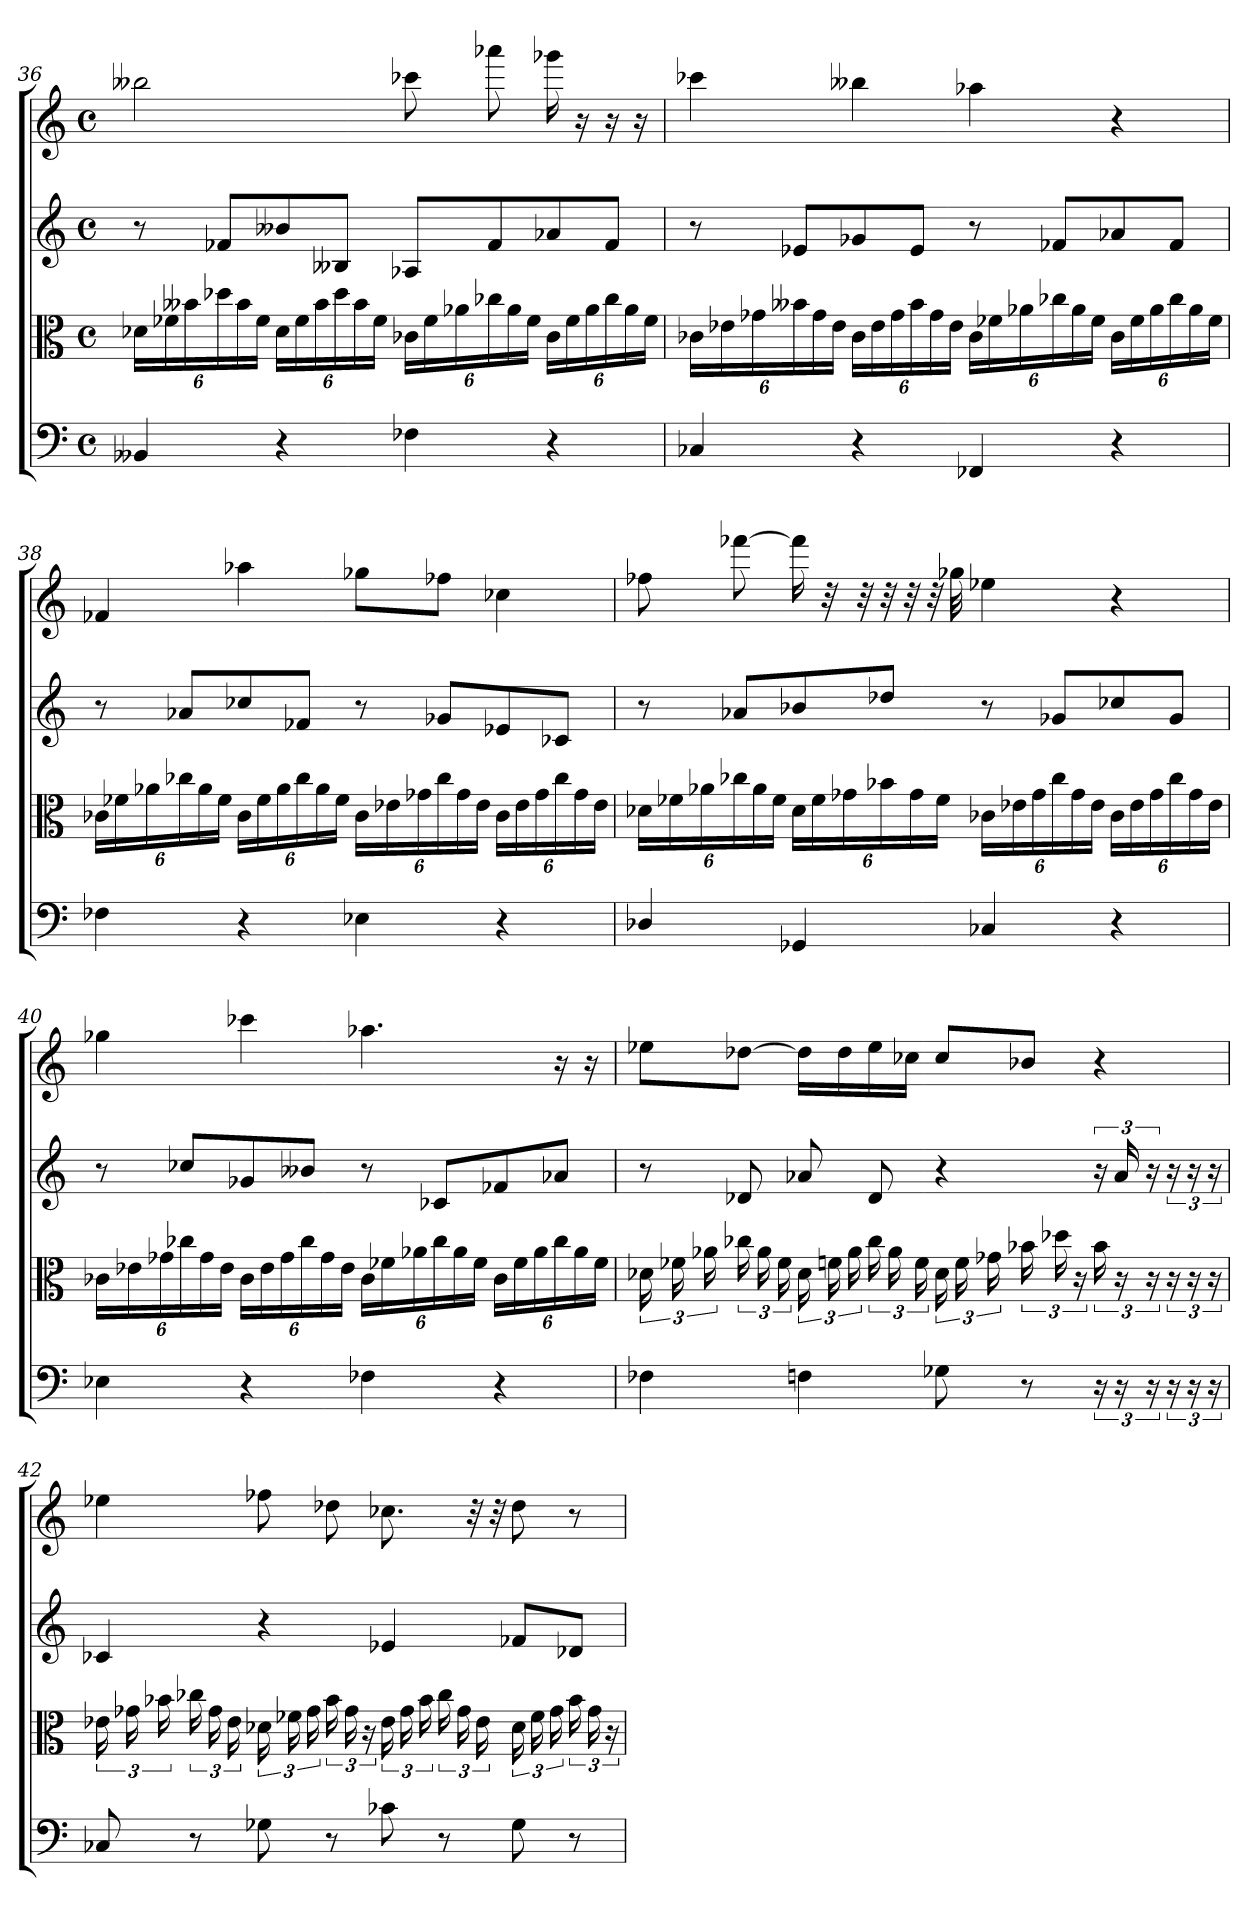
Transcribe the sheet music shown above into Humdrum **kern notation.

**kern	**kern	**kern	**kern
*part4	*part3	*part2	*part1
*staff4	*staff3	*staff2	*staff1
*clefF4	*clefC3	*clefG2	*clefG2
*k[]	*k[]	*k[]	*k[]
*M4/4	*M4/4	*M4/4	*M4/4
*met(c)	*met(c)	*met(c)	*met(c)
=36	=36	=36	=36
4BB--X/	24d-X\LL	8r	2bb--X\
.	24f-X\	.	.
.	24b--X\	.	.
.	24dd-X\	8f-X/L	.
.	24b--\	.	.
.	24f-\JJ	.	.
4r	24d-\LL	8b--X/	.
.	24f-\	.	.
.	24b--\	.	.
.	24dd-\	8B--X/J	.
.	24b--\	.	.
.	24f-\JJ	.	.
4F-X\	24c-X\LL	8A-X/L	8ccc-X\
.	24f-\	.	.
.	24a-X\	.	.
.	24cc-X\	8f-/	8aaa-X\
.	24a-\	.	.
.	24f-\JJ	.	.
4r	24c-\LL	8a-X/	16ggg-X\
.	24f-\	.	.
.	.	.	16r
.	24a-\	.	.
.	24cc-\	8f-/J	16r
.	24a-\	.	.
.	.	.	16r
.	24f-\JJ	.	.
=37	=37	=37	=37
4C-X/	24c-X\LL	8r	4ccc-X\
.	24e-X\	.	.
.	24g-X\	.	.
.	24b--X\	8e-X/L	.
.	24g-\	.	.
.	24e-\JJ	.	.
4r	24c-\LL	8g-X/	4bb--X\
.	24e-\	.	.
.	24g-\	.	.
.	24b--\	8e-/J	.
.	24g-\	.	.
.	24e-\JJ	.	.
4FF-X/	24c-\LL	8r	4aa-X\
.	24f-X\	.	.
.	24a-X\	.	.
.	24cc-X\	8f-X/L	.
.	24a-\	.	.
.	24f-\JJ	.	.
4r	24c-\LL	8a-X/	4r
.	24f-\	.	.
.	24a-\	.	.
.	24cc-\	8f-/J	.
.	24a-\	.	.
.	24f-\JJ	.	.
=38	=38	=38	=38
4F-X\	24c-X\LL	8r	4f-X/
.	24f-X\	.	.
.	24a-X\	.	.
.	24cc-X\	8a-X/L	.
.	24a-\	.	.
.	24f-\JJ	.	.
4r	24c-\LL	8cc-X/	4aa-X\
.	24f-\	.	.
.	24a-\	.	.
.	24cc-\	8f-X/J	.
.	24a-\	.	.
.	24f-\JJ	.	.
4E-X\	24c-\LL	8r	8gg-X\L
.	24e-X\	.	.
.	24g-X\	.	.
.	24cc-\	8g-X/L	8ff-X\J
.	24g-\	.	.
.	24e-\JJ	.	.
4r	24c-\LL	8e-X/	4cc-X\
.	24e-\	.	.
.	24g-\	.	.
.	24cc-\	8c-X/J	.
.	24g-\	.	.
.	24e-\JJ	.	.
=39	=39	=39	=39
4D-X/	24d-X\LL	8r	8ff-X\
.	24f-X\	.	.
.	24a-X\	.	.
.	24cc-X\	8a-X/L	[8fff-X\
.	24a-\	.	.
.	24f-\JJ	.	.
4GG-X/	24d-\LL	8b-X/	16fff-\]
.	24f-\	.	.
.	.	.	32r
.	24g-X\	.	.
.	.	.	32r
.	24b-X\	8dd-X/J	32r
.	.	.	32r
.	24g-\	.	.
.	.	.	32r
.	24f-\JJ	.	.
.	.	.	32gg-X\
4C-X/	24c-X\LL	8r	4ee-X\
.	24e-X\	.	.
.	24g-\	.	.
.	24cc-\	8g-X/L	.
.	24g-\	.	.
.	24e-\JJ	.	.
4r	24c-\LL	8cc-X/	4r
.	24e-\	.	.
.	24g-\	.	.
.	24cc-\	8g-/J	.
.	24g-\	.	.
.	24e-\JJ	.	.
=40	=40	=40	=40
4E-X\	24c-X\LL	8r	4gg-X\
.	24e-X\	.	.
.	24g-X\	.	.
.	24cc-X\	8cc-X/L	.
.	24g-\	.	.
.	24e-\JJ	.	.
4r	24c-\LL	8g-X/	4ccc-X\
.	24e-\	.	.
.	24g-\	.	.
.	24cc-\	8b--X/J	.
.	24g-\	.	.
.	24e-\JJ	.	.
4F-X\	24c-\LL	8r	4.aa-X\
.	24f-X\	.	.
.	24a-X\	.	.
.	24cc-\	8c-X/L	.
.	24a-\	.	.
.	24f-\JJ	.	.
4r	24c-\LL	8f-X/	.
.	24f-\	.	.
.	24a-\	.	.
.	24cc-\	8a-X/J	16r
.	24a-\	.	.
.	.	.	16r
.	24f-\JJ	.	.
=41	=41	=41	=41
4F-X\	24d-X\	8r	8ee-X\L
.	24f-X\	.	.
.	24a-X\	.	.
.	24cc-X\	8d-X/	[8dd-X\J
.	24a-\	.	.
.	24f-\	.	.
4Fn\	24d-\	8a-X/	16dd-\LL]
.	24fn\	.	.
.	.	.	16dd-\
.	24a-\	.	.
.	24cc-\	8d-/	16ee-\
.	24a-\	.	.
.	.	.	16cc-X\JJ
.	24f\	.	.
8G-X\	24d-\	4r	8cc-/L
.	24f\	.	.
.	24g-X\	.	.
8r	24b-X\	.	8b-X/J
.	24dd-X\	.	.
.	24r	.	.
24r	24b-\	24r	4r
24r	24r	24a-/	.
24r	24r	24r	.
24r	24r	24r	.
24r	24r	24r	.
24r	24r	24r	.
=42	=42	=42	=42
8C-X/	24e-X\	4c-X/	4ee-X\
.	24g-X\	.	.
.	24b-X\	.	.
8r	24cc-X\	.	.
.	24g-\	.	.
.	24e-\	.	.
8G-X\	24d-X\	4r	8ff-X\
.	24f-X\	.	.
.	24g-\	.	.
8r	24b-\	.	8dd-X\
.	24g-\	.	.
.	24r	.	.
8c-X\	24e-\	4e-X/	8.cc-X\
.	24g-\	.	.
.	24b-\	.	.
8r	24cc-\	.	.
.	24g-\	.	.
.	.	.	32r
.	24e-\	.	.
.	.	.	32r
8G-\	24d-\	8f-X/L	8dd-\
.	24f-\	.	.
.	24g-\	.	.
8r	24b-\	8d-X/J	8r
.	24g-\	.	.
.	24r	.	.
=	=	=	=
*-	*-	*-	*-
